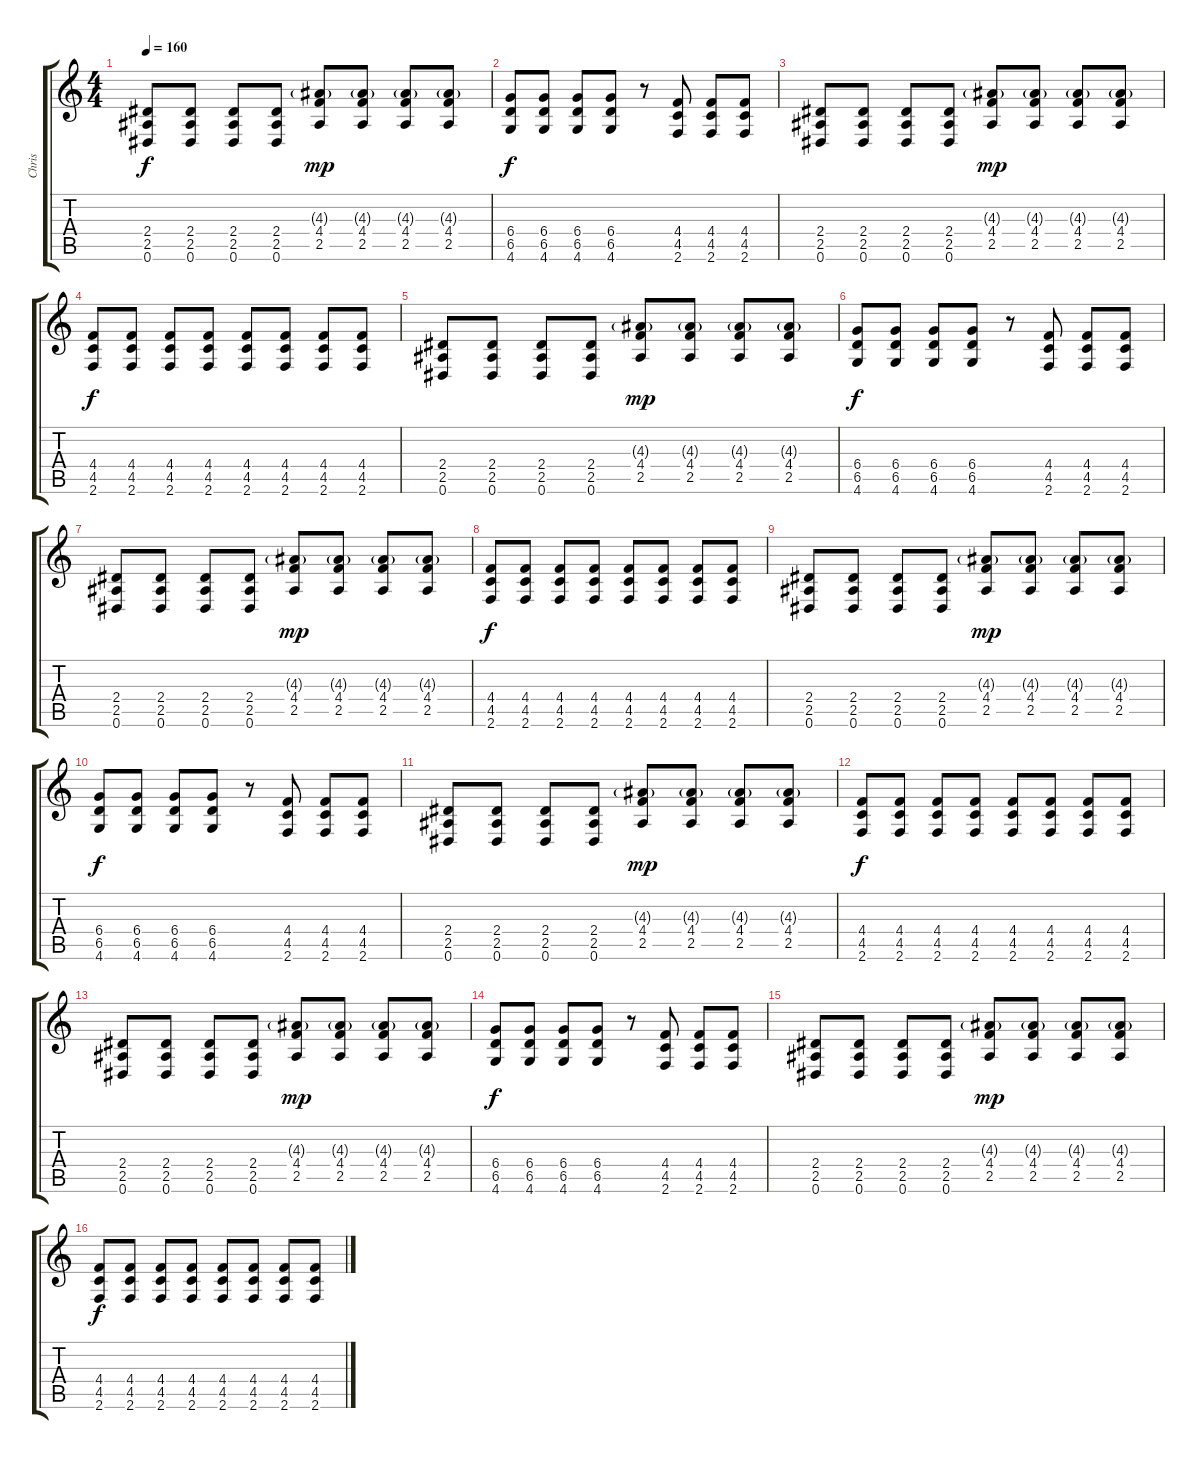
\track ("Chris" "Chris") {instrument distortionguitar}
\staff {score tabs}
\tuning (Eb4 Bb3 Gb3 Db3 Ab2 Eb2) {hide}
\ts (4 4)
\tempo 160
\clef g2
\ks c
(2.4 2.5 0.6).8{dy f} (2.4 2.5 0.6).8 (2.4 2.5 0.6).8 (2.4 2.5 0.6).8 (4.3{g} 4.4 2.5).8{dy mp} (4.3{g} 4.4 2.5).8 (4.3{g} 4.4 2.5).8 (4.3{g} 4.4 2.5).8 |
(6.4 6.5 4.6).8{dy f} (6.4 6.5 4.6).8 (6.4 6.5 4.6).8 (6.4 6.5 4.6).8 r.8 (4.4 4.5 2.6).8 (4.4 4.5 2.6).8 (4.4 4.5 2.6).8 |
(2.4 2.5 0.6).8 (2.4 2.5 0.6).8 (2.4 2.5 0.6).8 (2.4 2.5 0.6).8 (4.3{g} 4.4 2.5).8{dy mp} (4.3{g} 4.4 2.5).8 (4.3{g} 4.4 2.5).8 (4.3{g} 4.4 2.5).8 |
(4.4 4.5 2.6).8{dy f} (4.4 4.5 2.6).8 (4.4 4.5 2.6).8 (4.4 4.5 2.6).8 (4.4 4.5 2.6).8 (4.4 4.5 2.6).8 (4.4 4.5 2.6).8 (4.4 4.5 2.6).8 |
(2.4 2.5 0.6).8 (2.4 2.5 0.6).8 (2.4 2.5 0.6).8 (2.4 2.5 0.6).8 (4.3{g} 4.4 2.5).8{dy mp} (4.3{g} 4.4 2.5).8 (4.3{g} 4.4 2.5).8 (4.3{g} 4.4 2.5).8 |
(6.4 6.5 4.6).8{dy f} (6.4 6.5 4.6).8 (6.4 6.5 4.6).8 (6.4 6.5 4.6).8 r.8 (4.4 4.5 2.6).8 (4.4 4.5 2.6).8 (4.4 4.5 2.6).8 |
(2.4 2.5 0.6).8 (2.4 2.5 0.6).8 (2.4 2.5 0.6).8 (2.4 2.5 0.6).8 (4.3{g} 4.4 2.5).8{dy mp} (4.3{g} 4.4 2.5).8 (4.3{g} 4.4 2.5).8 (4.3{g} 4.4 2.5).8 |
(4.4 4.5 2.6).8{dy f} (4.4 4.5 2.6).8 (4.4 4.5 2.6).8 (4.4 4.5 2.6).8 (4.4 4.5 2.6).8 (4.4 4.5 2.6).8 (4.4 4.5 2.6).8 (4.4 4.5 2.6).8 |
(2.4 2.5 0.6).8 (2.4 2.5 0.6).8 (2.4 2.5 0.6).8 (2.4 2.5 0.6).8 (4.3{g} 4.4 2.5).8{dy mp} (4.3{g} 4.4 2.5).8 (4.3{g} 4.4 2.5).8 (4.3{g} 4.4 2.5).8 |
(6.4 6.5 4.6).8{dy f} (6.4 6.5 4.6).8 (6.4 6.5 4.6).8 (6.4 6.5 4.6).8 r.8 (4.4 4.5 2.6).8 (4.4 4.5 2.6).8 (4.4 4.5 2.6).8 |
(2.4 2.5 0.6).8 (2.4 2.5 0.6).8 (2.4 2.5 0.6).8 (2.4 2.5 0.6).8 (4.3{g} 4.4 2.5).8{dy mp} (4.3{g} 4.4 2.5).8 (4.3{g} 4.4 2.5).8 (4.3{g} 4.4 2.5).8 |
(4.4 4.5 2.6).8{dy f} (4.4 4.5 2.6).8 (4.4 4.5 2.6).8 (4.4 4.5 2.6).8 (4.4 4.5 2.6).8 (4.4 4.5 2.6).8 (4.4 4.5 2.6).8 (4.4 4.5 2.6).8 |
(2.4 2.5 0.6).8 (2.4 2.5 0.6).8 (2.4 2.5 0.6).8 (2.4 2.5 0.6).8 (4.3{g} 4.4 2.5).8{dy mp} (4.3{g} 4.4 2.5).8 (4.3{g} 4.4 2.5).8 (4.3{g} 4.4 2.5).8 |
(6.4 6.5 4.6).8{dy f} (6.4 6.5 4.6).8 (6.4 6.5 4.6).8 (6.4 6.5 4.6).8 r.8 (4.4 4.5 2.6).8 (4.4 4.5 2.6).8 (4.4 4.5 2.6).8 |
(2.4 2.5 0.6).8 (2.4 2.5 0.6).8 (2.4 2.5 0.6).8 (2.4 2.5 0.6).8 (4.3{g} 4.4 2.5).8{dy mp} (4.3{g} 4.4 2.5).8 (4.3{g} 4.4 2.5).8 (4.3{g} 4.4 2.5).8 |
(4.4 4.5 2.6).8{dy f} (4.4 4.5 2.6).8 (4.4 4.5 2.6).8 (4.4 4.5 2.6).8 (4.4 4.5 2.6).8 (4.4 4.5 2.6).8 (4.4 4.5 2.6).8 (4.4 4.5 2.6).8
